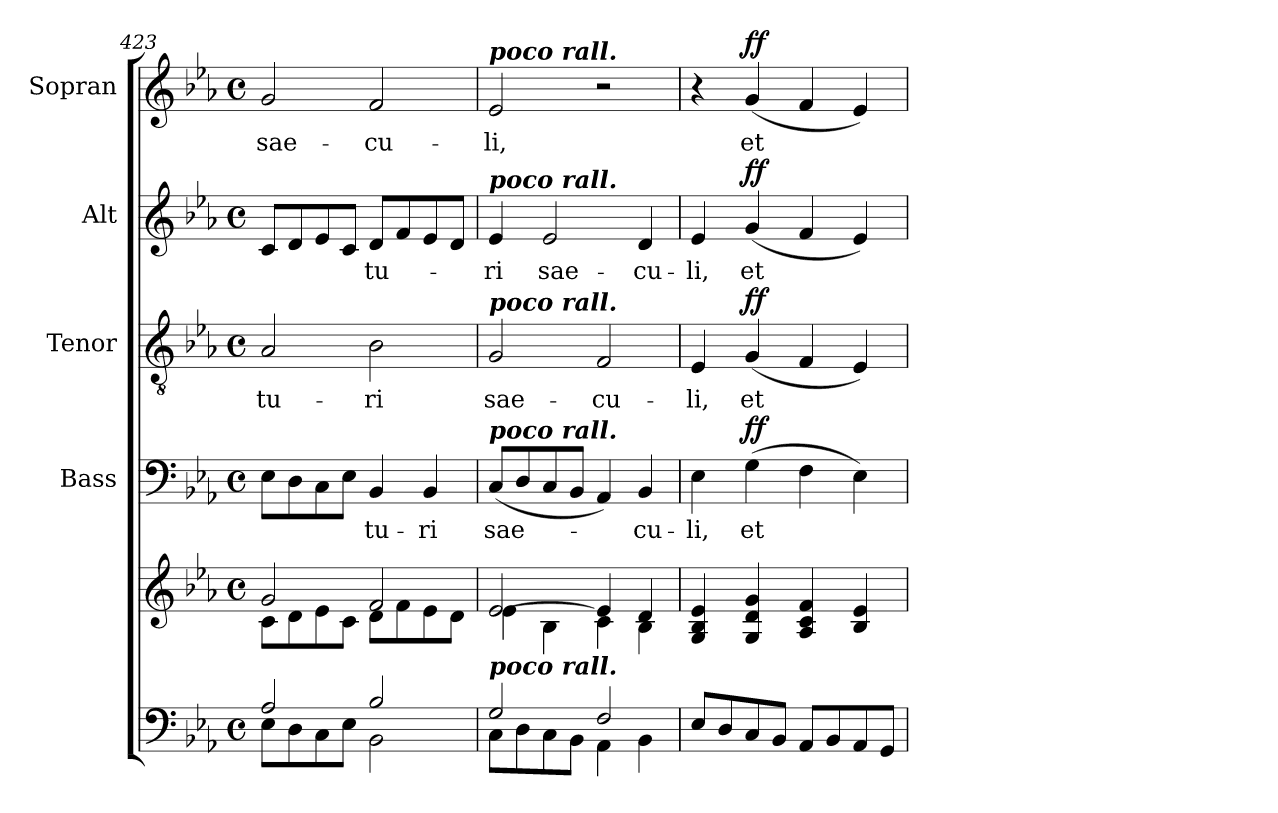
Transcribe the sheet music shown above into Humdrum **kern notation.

**kern	**kern	**kern	**text	**dynam	**kern	**text	**dynam	**kern	**text	**dynam	**kern	**text	**dynam
*part5	*part5	*part4	*part4	*part4	*part3	*part3	*part3	*part2	*part2	*part2	*part1	*part1	*part1
*staff6	*staff5	*staff4	*staff4	*staff4	*staff3	*staff3	*staff3	*staff2	*staff2	*staff2	*staff1	*staff1	*staff1
*	*	*I"Bass	*	*	*I"Tenor	*	*	*I"Alt	*	*	*I"Sopran	*	*
*	*	*I'B.	*	*	*I'T.	*	*	*I'A.	*	*	*I'S.	*	*
*clefF4	*clefG2	*clefF4	*	*	*clefGv2	*	*	*clefG2	*	*	*clefG2	*	*
*k[b-e-a-]	*k[b-e-a-]	*k[b-e-a-]	*	*	*k[b-e-a-]	*	*	*k[b-e-a-]	*	*	*k[b-e-a-]	*	*
*E-:	*E-:	*E-:	*	*	*E-:	*	*	*E-:	*	*	*E-:	*	*
*M4/4	*M4/4	*M4/4	*	*	*M4/4	*	*	*M4/4	*	*	*M4/4	*	*
*met(c)	*met(c)	*met(c)	*	*	*met(c)	*	*	*met(c)	*	*	*met(c)	*	*
=423	=423	=423	=423	=423	=423	=423	=423	=423	=423	=423	=423	=423	=423
*^	*^	*	*	*	*	*	*	*	*	*	*	*	*
!	!	!	!	!	!	!	!	!LO:LY:b	!	!	!	!	!	!LO:LY:b	!
2A-/	8E-\L	2g/	8c\L	8E-\L	.	.	2A-/	-tu-	.	8c/L	.	.	2g/	sae-	.
.	8D\	.	8d\	8D\	.	.	.	.	.	8d/	.	.	.	.	.
.	8C\	.	8e-\	8C\	.	.	.	.	.	8e-/	.	.	.	.	.
.	8E-\J	.	8c\J	8E-\J	.	.	.	.	.	8c/J	.	.	.	.	.
!	!	!	!	!	!LO:LY:b	!	!	!LO:LY:b	!	!	!LO:LY:b	!	!	!LO:LY:b	!
2B-/	2BB-\	2f/	8d\L	4BB-/	-tu-	.	2B-\	-ri	.	8d/L	-tu-	.	2f/	-cu-	.
.	.	.	8f\	.	.	.	.	.	.	8f/	.	.	.	.	.
!	!	!	!	!	!LO:LY:b	!	!	!	!	!	!	!	!	!	!
.	.	.	8e-\	4BB-/	-ri	.	.	.	.	8e-/	.	.	.	.	.
.	.	.	8d\J	.	.	.	.	.	.	8d/J	.	.	.	.	.
=424	=424	=424	=424	=424	=424	=424	=424	=424	=424	=424	=424	=424	=424	=424	=424
!	!	!	!	!	!	!	!	!	!	!	!	!	!LO:TX:a:Bi:t=poco rall.	!	!
!	!	!	!	!	!	!	!	!	!	!LO:TX:a:Bi:t=poco rall.	!	!	!	!	!
!	!	!	!	!	!	!	!LO:TX:a:Bi:t=poco rall.	!	!	!	!	!	!	!	!
!	!	!	!	!LO:TX:a:Bi:t=poco rall.	!	!	!	!	!	!	!	!	!	!	!
!	!	!LO:TX:b:Bi:t=poco rall.	!	!	!	!	!	!	!	!	!	!	!	!	!
!	!	!	!	!	!LO:LY:b	!	!	!LO:LY:b	!	!	!LO:LY:b	!	!	!LO:LY:b	!
2G/	8C\L	[>2e-/	4e-\	(<8C/L	sae-	.	2G/	sae-	.	4e-/	-ri	.	2e-/	-li,	.
.	8D\	.	.	8D/	.	.	.	.	.	.	.	.	.	.	.
!	!	!	!	!	!	!	!	!	!	!	!LO:LY:b	!	!	!	!
.	8C\	.	4B-\	8C/	.	.	.	.	.	2e-/	sae-	.	.	.	.
.	8BB-\J	.	.	8BB-/J	.	.	.	.	.	.	.	.	.	.	.
!	!	!	!	!	!	!	!	!LO:LY:b	!	!	!	!	!	!	!
2F/	4AA-\	4e-/]	4c\	4AA-/)	.	.	2F/	-cu-	.	.	.	.	2r	.	.
!	!	!	!	!	!LO:LY:b	!	!	!	!	!	!LO:LY:b	!	!	!	!
.	4BB-\	4d/	4B-\	4BB-/	-cu-	.	.	.	.	4d/	-cu-	.	.	.	.
=425	=425	=425	=425	=425	=425	=425	=425	=425	=425	=425	=425	=425	=425	=425	=425
!	!	!	!	!	!LO:LY:b	!	!	!LO:LY:b	!	!	!LO:LY:b	!	!	!	!
*v	*v	*	*	*	*	*	*	*	*	*	*	*	*	*	*
*	*v	*v	*	*	*	*	*	*	*	*	*	*	*	*
8E-/L	4G/ 4B-/ 4e-/	4E-\	-li,	.	4E-/	-li,	.	4e-/	-li,	.	4r	.	.
8D/	.	.	.	.	.	.	.	.	.	.	.	.	.
!	!	!	!LO:LY:b	!LO:DY:a	!	!LO:LY:b	!LO:DY:a	!	!LO:LY:b	!LO:DY:a	!	!LO:LY:b	!LO:DY:a
8C/	4G/ 4d/ 4g/	(>4G\	et	ff	(<4G/	et	ff	(<4g/	et	ff	(<4g/	et	ff
8BB-/J	.	.	.	.	.	.	.	.	.	.	.	.	.
8AA-/L	4A-/ 4c/ 4f/	4F\	.	.	4F/	.	.	4f/	.	.	4f/	.	.
8BB-/	.	.	.	.	.	.	.	.	.	.	.	.	.
8AA-/	4B-/ 4e-/	4E-\)	.	.	4E-/)	.	.	4e-/)	.	.	4e-/)	.	.
8GG/J	.	.	.	.	.	.	.	.	.	.	.	.	.
=	=	=	=	=	=	=	=	=	=	=	=	=	=
*-	*-	*-	*-	*-	*-	*-	*-	*-	*-	*-	*-	*-	*-
